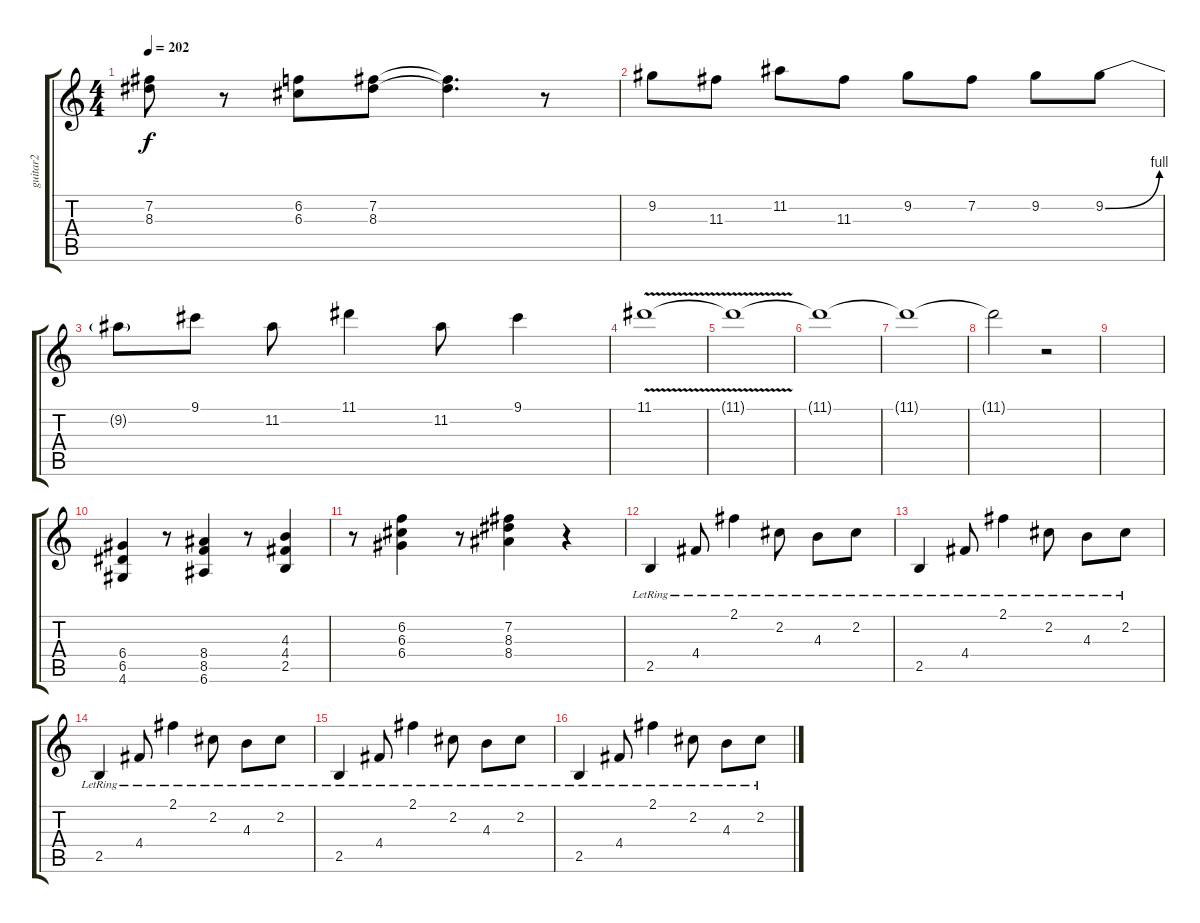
\track ("guitar2" "guitar2") {instrument distortionguitar}
\staff {score tabs}
\tuning (E4 B3 G3 D3 A2 E2) {hide}
\ts (4 4)
\tempo 202
\clef g2
\ks c
(7.2 8.3).8{dy f} r.8 (6.2 6.3).8 (7.2 8.3).8 (7.2{t} 8.3{t}).4{d} r.8 |
9.2.8 11.3.8 11.2.8 11.3.8 9.2.8 7.2.8 9.2.8 9.2{be (bend 0 0 60 4)}.8 |
9.2{t}.8 9.1.8 11.2.8 11.1.4 11.2.8 9.1.4 |
11.1{v}.1 |
11.1{t}.1 |
11.1{t}.1 |
11.1{t}.1 |
11.1{t}.2 r.2 |
|
(6.4 6.5 4.6).4 r.8 (8.4 8.5 6.6).4 r.8 (4.3 4.4 2.5).4 |
r.8 (6.2 6.3 6.4).4 r.8 (7.2 8.3 8.4).4 r.4 |
2.5{lr}.4{instrument acousticguitarnylon} 4.4{lr}.8 2.1{lr}.4 2.2{lr}.8 4.3{lr}.8 2.2{lr}.8 |
2.5{lr}.4 4.4{lr}.8 2.1{lr}.4 2.2{lr}.8 4.3{lr}.8 2.2{lr}.8 |
2.5{lr}.4 4.4{lr}.8 2.1{lr}.4 2.2{lr}.8 4.3{lr}.8 2.2{lr}.8 |
2.5{lr}.4 4.4{lr}.8 2.1{lr}.4 2.2{lr}.8 4.3{lr}.8 2.2{lr}.8 |
2.5{lr}.4 4.4{lr}.8 2.1{lr}.4 2.2{lr}.8 4.3{lr}.8 2.2{lr}.8
